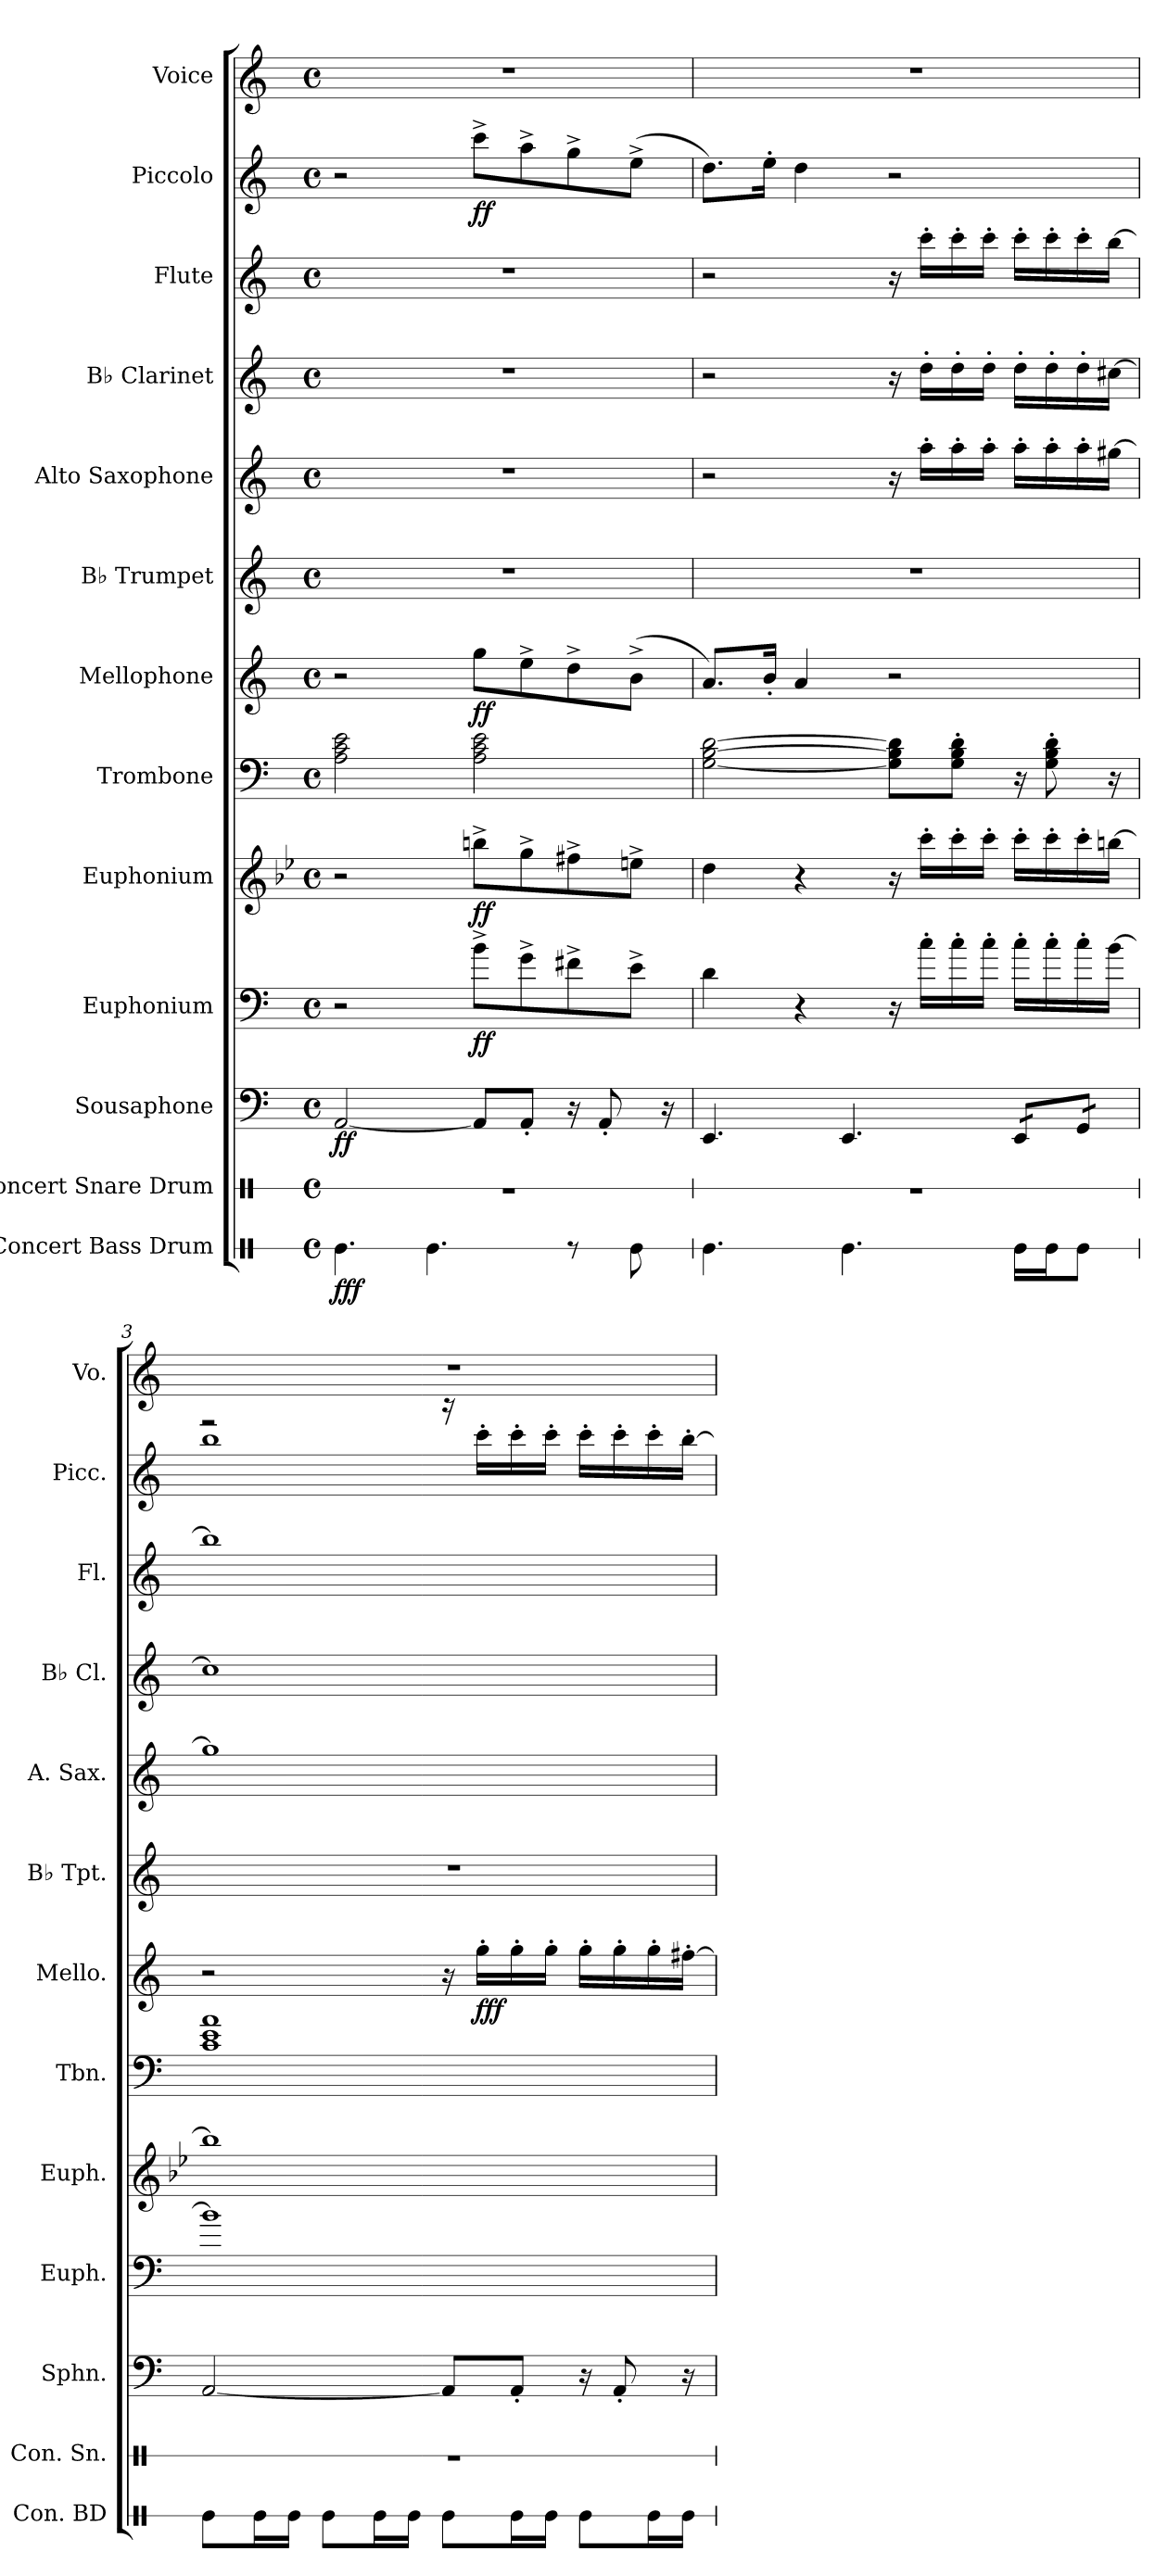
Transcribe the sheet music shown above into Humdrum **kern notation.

**kern	**dynam	**kern	**kern	**dynam	**kern	**dynam	**kern	**dynam	**kern	**kern	**dynam	**kern	**kern	**kern	**kern	**kern	**dynam	**kern
*part13	*part13	*part12	*part11	*part11	*part10	*part10	*part9	*part9	*part8	*part7	*part7	*part6	*part5	*part4	*part3	*part2	*part2	*part1
*staff13	*staff13	*staff12	*staff11	*staff11	*staff10	*staff10	*staff9	*staff9	*staff8	*staff7	*staff7	*staff6	*staff5	*staff4	*staff3	*staff2	*staff2	*staff1
*I"Concert Bass Drum	*	*I"Concert Snare Drum	*I"Sousaphone	*	*I"Euphonium	*	*I"Euphonium	*	*I"Trombone	*I"Mellophone	*	*I"B♭ Trumpet	*I"Alto Saxophone	*I"B♭ Clarinet	*I"Flute	*I"Piccolo	*	*I"Voice
*I'Con. BD	*	*I'Con. Sn.	*I'Sphn.	*	*I'Euph.	*	*I'Euph.	*	*I'Tbn.	*I'Mello.	*	*I'B♭ Tpt.	*I'A. Sax.	*I'B♭ Cl.	*I'Fl.	*I'Picc.	*	*I'Vo.
*stria1	*	*stria1	*	*	*	*	*	*	*	*	*	*	*	*	*	*	*	*
*clefX	*	*clefX	*clefF4	*	*clefF4	*	*clefG2	*	*clefF4	*clefG2	*	*clefG2	*clefG2	*clefG2	*clefG2	*clefG2	*	*clefG2
*	*	*	*	*	*	*	*ITrd8c14	*	*	*ITrd4c7	*	*ITrd1c2	*ITrd5c9	*ITrd1c2	*	*ITrd-7c-12	*	*
*k[]	*	*k[]	*k[]	*	*k[]	*	*k[b-e-]	*	*k[]	*k[b-]	*	*k[b-e-]	*k[b-e-a-]	*k[b-e-]	*k[]	*k[]	*	*k[]
*M4/4	*	*M4/4	*M4/4	*	*M4/4	*	*M4/4	*	*M4/4	*M4/4	*	*M4/4	*M4/4	*M4/4	*M4/4	*M4/4	*	*M4/4
*met(c)	*	*met(c)	*met(c)	*	*met(c)	*	*met(c)	*	*met(c)	*met(c)	*	*met(c)	*met(c)	*met(c)	*met(c)	*met(c)	*	*met(c)
*MM79	*	*MM79	*MM79	*	*MM79	*	*MM79	*	*MM79	*MM79	*	*MM79	*MM79	*MM79	*MM79	*MM79	*	*MM79
=1	=1	=1	=1	=1	=1	=1	=1	=1	=1	=1	=1	=1	=1	=1	=1	=1	=1	=1
!	!LO:DY:b	!	!	!LO:DY:b	!	!	!	!	!	!	!	!	!	!	!	!	!	!
4.Re\	fff	1r	[2AA/	ff	2r	.	2r	.	2A\ 2c\ 2e\	2r	.	1r	1r	1r	1r	2r	.	1r
4.Re\	.	.	.	.	.	.	.	.	.	.	.	.	.	.	.	.	.	.
!	!	!	!	!	!	!LO:DY:b	!	!LO:DY:b	!	!	!LO:DY:b	!	!	!	!	!	!LO:DY:b	!
.	.	.	8AA/L]	.	8b^\L	ff	8bn^\L	ff	2A\ 2c\ 2e\	8cc\L	ff	.	.	.	.	8cccc^\L	ff	.
.	.	.	8AA'/J	.	8g^\	.	8g^\	.	.	8a^\	.	.	.	.	.	8aaa^\	.	.
8r	.	.	16r	.	8f#X^\	.	8f#X^\	.	.	8g^\	.	.	.	.	.	8ggg^\	.	.
.	.	.	8AA'/	.	.	.	.	.	.	.	.	.	.	.	.	.	.	.
8Re\	.	.	.	.	8e^\J	.	8en^\J	.	.	(>8e^\J	.	.	.	.	.	(>8eee^\J	.	.
.	.	.	16r	.	.	.	.	.	.	.	.	.	.	.	.	.	.	.
=2	=2	=2	=2	=2	=2	=2	=2	=2	=2	=2	=2	=2	=2	=2	=2	=2	=2	=2
4.Re\	.	1r	4.EE/	.	4d\	.	4d\	.	[2G\ [2B\ [2d\	8.d/L)	.	1r	2r	2r	2r	8.ddd\L)	.	1r
.	.	.	.	.	.	.	.	.	.	16e'/Jk	.	.	.	.	.	16eee'\Jk	.	.
.	.	.	.	.	4r	.	4r	.	.	4d/	.	.	.	.	.	4ddd\	.	.
4.Re\	.	.	4.EE/	.	.	.	.	.	.	.	.	.	.	.	.	.	.	.
.	.	.	.	.	16r	.	16r	.	8G\] 8B\] 8d\]L	2r	.	.	16r	16r	16r	2r	.	.
.	.	.	.	.	16cc'\LL	.	16cc'\LL	.	.	.	.	.	16cc'\LL	16cc'\LL	16ccc'\LL	.	.	.
.	.	.	.	.	16cc'\	.	16cc'\	.	8G\' 8B\' 8d\'J	.	.	.	16cc'\	16cc'\	16ccc'\	.	.	.
.	.	.	.	.	16cc'\JJ	.	16cc'\JJ	.	.	.	.	.	16cc'\JJ	16cc'\JJ	16ccc'\JJ	.	.	.
*	*	*	*tremolo	*	*	*	*	*	*	*	*	*	*	*	*	*	*	*
16Re\LL	.	.	16EE/LL	.	16cc'\LL	.	16cc'\LL	.	16r	.	.	.	16cc'\LL	16cc'\LL	16ccc'\LL	.	.	.
16Re\J	.	.	16EE/	.	16cc'\	.	16cc'\	.	8G\' 8B\' 8d\'	.	.	.	16cc'\	16cc'\	16ccc'\	.	.	.
8Re\J	.	.	16GG/	.	16cc'\	.	16cc'\	.	.	.	.	.	16cc'\	16cc'\	16ccc'\	.	.	.
.	.	.	16GG/JJ	.	[16b\JJ	.	[16bn\JJ	.	16r	.	.	.	[16bn\JJ	[16bn\JJ	[16bb\JJ	.	.	.
*	*	*	*Xtremolo	*	*	*	*	*	*	*	*	*	*	*	*	*	*	*
!!LO:PB:g=z
=3	=3	=3	=3	=3	=3	=3	=3	=3	=3	=3	=3	=3	=3	=3	=3	=3	=3	=3
*	*	*	*	*	*	*	*	*	*	*	*	*	*	*	*	*^	*	*
8Re\L	.	1r	[2AA/	.	1b]	.	1b]	.	1c 1e 1a	2r	.	1r	1b]	1b]	1bb]	2r	1bbb	.	1r
16Re\L	.	.	.	.	.	.	.	.	.	.	.	.	.	.	.	.	.	.	.
16Re\JJ	.	.	.	.	.	.	.	.	.	.	.	.	.	.	.	.	.	.	.
8Re\L	.	.	.	.	.	.	.	.	.	.	.	.	.	.	.	.	.	.	.
16Re\L	.	.	.	.	.	.	.	.	.	.	.	.	.	.	.	.	.	.	.
16Re\JJ	.	.	.	.	.	.	.	.	.	.	.	.	.	.	.	.	.	.	.
8Re\L	.	.	8AA/L]	.	.	.	.	.	.	16r	.	.	.	.	.	16r	.	.	.
!	!	!	!	!	!	!	!	!	!	!	!LO:DY:b	!	!	!	!	!	!	!	!
.	.	.	.	.	.	.	.	.	.	16cc'\LL	fff	.	.	.	.	16cccc'\LL	.	.	.
16Re\L	.	.	8AA'/J	.	.	.	.	.	.	16cc'\	.	.	.	.	.	16cccc'\	.	.	.
16Re\JJ	.	.	.	.	.	.	.	.	.	16cc'\JJ	.	.	.	.	.	16cccc'\JJ	.	.	.
8Re\L	.	.	16r	.	.	.	.	.	.	16cc'\LL	.	.	.	.	.	16cccc'\LL	.	.	.
.	.	.	8AA'/	.	.	.	.	.	.	16cc'\	.	.	.	.	.	16cccc'\	.	.	.
16Re\L	.	.	.	.	.	.	.	.	.	16cc'\	.	.	.	.	.	16cccc'\	.	.	.
16Re\JJ	.	.	16r	.	.	.	.	.	.	[16bn'\JJ	.	.	.	.	.	[16bbb'\JJ	.	.	.
*	*	*	*	*	*	*	*	*	*	*	*	*	*	*	*	*v	*v	*	*
=	=	=	=	=	=	=	=	=	=	=	=	=	=	=	=	=	=	=
*-	*-	*-	*-	*-	*-	*-	*-	*-	*-	*-	*-	*-	*-	*-	*-	*-	*-	*-
